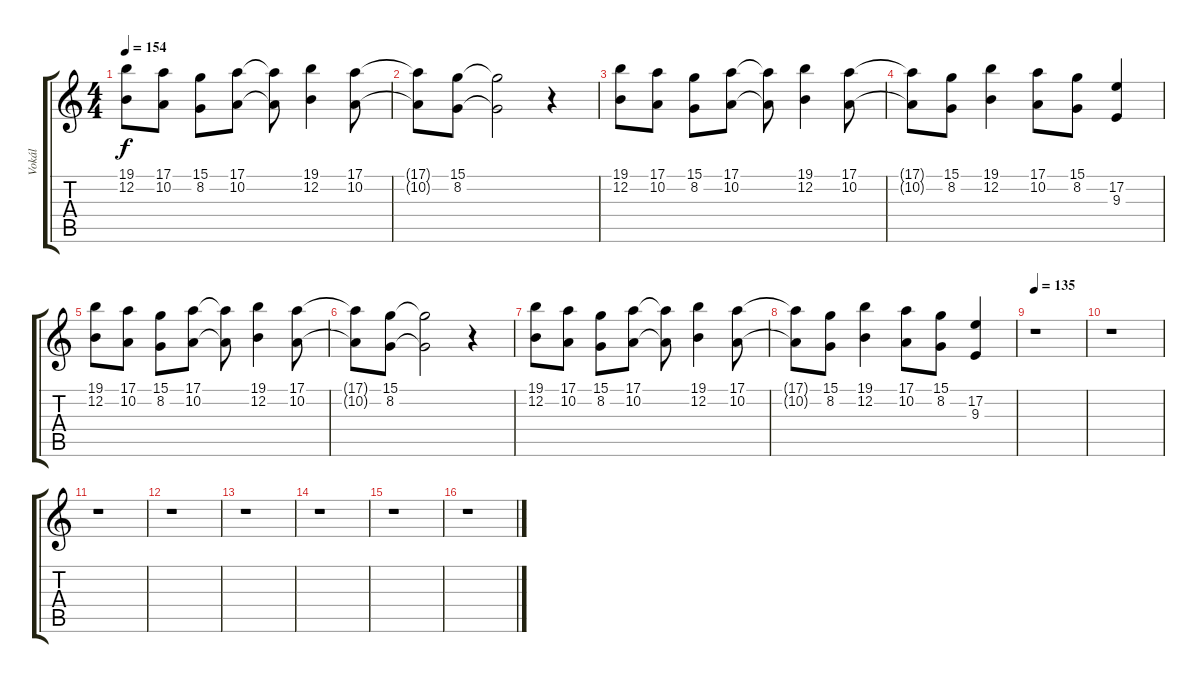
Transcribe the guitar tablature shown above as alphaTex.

\track ("Vokál" "Vokál") {instrument lead6voice}
\staff {score tabs}
\tuning (E4 B3 G3 D3 A2 E2) {hide}
\ts (4 4)
\tempo 154
\clef g2
\ks c
(19.1 12.2).8{dy f} (17.1 10.2).8 (15.1 8.2).8 (17.1 10.2).8 (17.1{t} 10.2{t}).8 (19.1 12.2).4 (17.1 10.2).8 |
(17.1{t} 10.2{t}).8 (15.1 8.2).8 (15.1{t} 8.2{t}).2 r.4 |
(19.1 12.2).8 (17.1 10.2).8 (15.1 8.2).8 (17.1 10.2).8 (17.1{t} 10.2{t}).8 (19.1 12.2).4 (17.1 10.2).8 |
(17.1{t} 10.2{t}).8 (15.1 8.2).8 (19.1 12.2).4 (17.1 10.2).8 (15.1 8.2).8 (17.2 9.3).4 |
(19.1 12.2).8 (17.1 10.2).8 (15.1 8.2).8 (17.1 10.2).8 (17.1{t} 10.2{t}).8 (19.1 12.2).4 (17.1 10.2).8 |
(17.1{t} 10.2{t}).8 (15.1 8.2).8 (15.1{t} 8.2{t}).2 r.4 |
(19.1 12.2).8 (17.1 10.2).8 (15.1 8.2).8 (17.1 10.2).8 (17.1{t} 10.2{t}).8 (19.1 12.2).4 (17.1 10.2).8 |
(17.1{t} 10.2{t}).8 (15.1 8.2).8 (19.1 12.2).4 (17.1 10.2).8 (15.1 8.2).8 (17.2 9.3).4 |
\tempo 135
r.1 |
r.1 |
r.1 |
r.1 |
r.1 |
r.1 |
r.1 |
r.1
